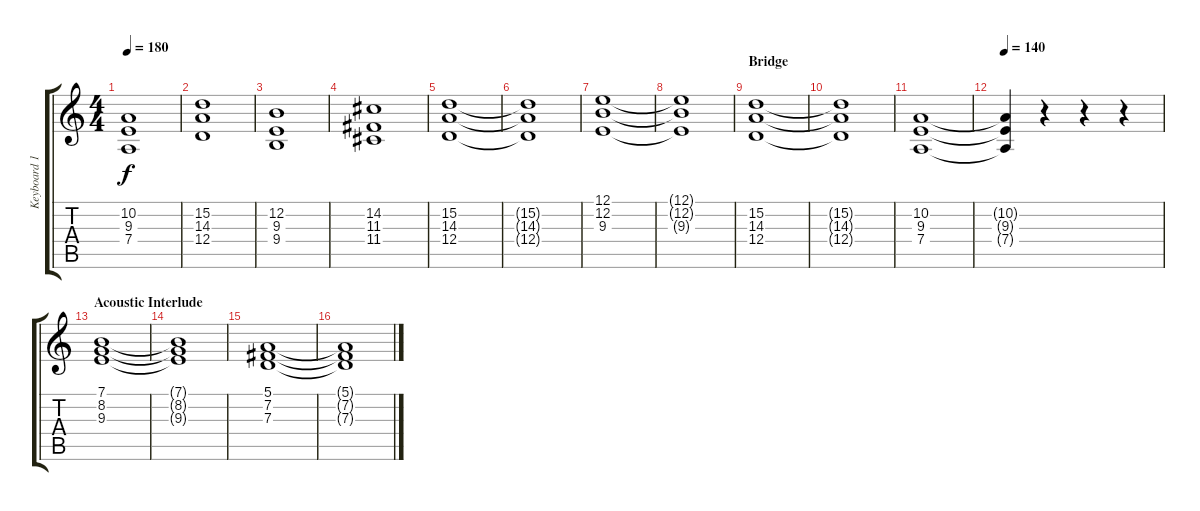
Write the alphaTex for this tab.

\track ("Keyboard 1" "Keyboard 1") {instrument stringensemble1}
\staff {score tabs}
\tuning (E4 B3 G3 D3 A2 E2) {hide}
\ts (4 4)
\tempo 180
\clef g2
\ks c
(10.2 9.3 7.4).1{dy f} |
(15.2 14.3 12.4).1 |
(12.2 9.3 9.4).1 |
(14.2 11.3 11.4).1 |
(15.2 14.3 12.4).1 |
(15.2{t} 14.3{t} 12.4{t}).1 |
(12.1 12.2 9.3).1 |
(12.1{t} 12.2{t} 9.3{t}).1 |
\section ("" "Bridge")
(15.2 14.3 12.4).1 |
(15.2{t} 14.3{t} 12.4{t}).1 |
(10.2 9.3 7.4).1 |
\tempo 140
(10.2{t} 9.3{t} 7.4{t}).4 r.4 r.4 r.4 |
\section ("" "Acoustic Interlude")
(7.1 8.2 9.3).1{volume 8} |
(7.1{t} 8.2{t} 9.3{t}).1 |
(5.1 7.2 7.3).1 |
(5.1{t} 7.2{t} 7.3{t}).1
